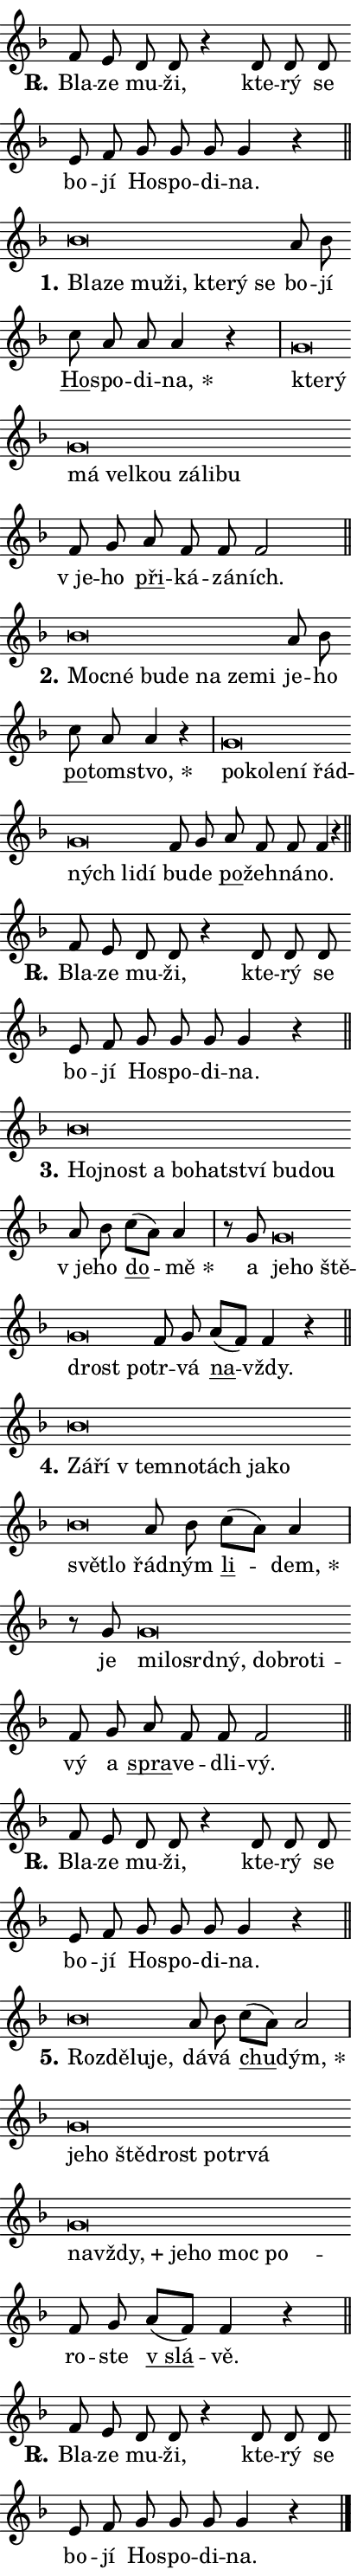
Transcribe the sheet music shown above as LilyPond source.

\version "2.24.0"
\header { tagline = "" }
\paper {
  indent = 0\cm
  top-margin = 0\cm
  right-margin = 0.13\cm % to fit lyric hyphens
  bottom-margin = 0\cm
  left-margin = 0\cm
  paper-width = 7\cm
  page-breaking = #ly:one-page-breaking
  system-system-spacing.basic-distance = #11
  score-system-spacing.basic-distance = #11
  ragged-last = ##f
}


%% Author: Thomas Morley
%% https://lists.gnu.org/archive/html/lilypond-user/2020-05/msg00002.html
#(define (line-position grob)
"Returns position of @var[grob} in current system:
   @code{'start}, if at first time-step
   @code{'end}, if at last time-step
   @code{'middle} otherwise
"
  (let* ((col (ly:item-get-column grob))
         (ln (ly:grob-object col 'left-neighbor))
         (rn (ly:grob-object col 'right-neighbor))
         (col-to-check-left (if (ly:grob? ln) ln col))
         (col-to-check-right (if (ly:grob? rn) rn col))
         (break-dir-left
           (and
             (ly:grob-property col-to-check-left 'non-musical #f)
             (ly:item-break-dir col-to-check-left)))
         (break-dir-right
           (and
             (ly:grob-property col-to-check-right 'non-musical #f)
             (ly:item-break-dir col-to-check-right))))
        (cond ((eqv? 1 break-dir-left) 'start)
              ((eqv? -1 break-dir-right) 'end)
              (else 'middle))))

#(define (tranparent-at-line-position vctor)
  (lambda (grob)
  "Relying on @code{line-position} select the relevant enry from @var{vctor}.
Used to determine transparency,"
    (case (line-position grob)
      ((end) (not (vector-ref vctor 0)))
      ((middle) (not (vector-ref vctor 1)))
      ((start) (not (vector-ref vctor 2))))))

noteHeadBreakVisibility =
#(define-music-function (break-visibility)(vector?)
"Makes @code{NoteHead}s transparent relying on @var{break-visibility}"
#{
  \override NoteHead.transparent =
    #(tranparent-at-line-position break-visibility)
#})

#(define delete-ledgers-for-transparent-note-heads
  (lambda (grob)
    "Reads whether a @code{NoteHead} is transparent.
If so this @code{NoteHead} is removed from @code{'note-heads} from
@var{grob}, which is supposed to be @code{LedgerLineSpanner}.
As a result ledgers are not printed for this @code{NoteHead}"
    (let* ((nhds-array (ly:grob-object grob 'note-heads))
           (nhds-list
             (if (ly:grob-array? nhds-array)
                 (ly:grob-array->list nhds-array)
                 '()))
           ;; Relies on the transparent-property being done before
           ;; Staff.LedgerLineSpanner.after-line-breaking is executed.
           ;; This is fragile ...
           (to-keep
             (remove
               (lambda (nhd)
                 (ly:grob-property nhd 'transparent #f))
               nhds-list)))
      ;; TODO find a better method to iterate over grob-arrays, similiar
      ;; to filter/remove etc for lists
      ;; For now rebuilt from scratch
      (set! (ly:grob-object grob 'note-heads)  '())
      (for-each
        (lambda (nhd)
          (ly:pointer-group-interface::add-grob grob 'note-heads nhd))
        to-keep))))

squashNotes = {
  \override NoteHead.X-extent = #'(-0.2 . 0.2)
  \override NoteHead.Y-extent = #'(-0.75 . 0)
  \override NoteHead.stencil =
    #(lambda (grob)
       (let ((pos (ly:grob-property grob 'staff-position)))
         (begin
           (if (< pos -7) (display "ERROR: Lower brevis then expected\n") (display "OK: Expected brevis position\n"))
           (if (<= pos -6) ly:text-interface::print ly:note-head::print))))
}
unSquashNotes = {
  \revert NoteHead.X-extent
  \revert NoteHead.Y-extent
  \revert NoteHead.stencil
}

hideNotes = \noteHeadBreakVisibility #begin-of-line-visible
unHideNotes = \noteHeadBreakVisibility #all-visible

% work-around for resetting accidentals
% https://lilypond.org/doc/v2.23/Documentation/notation/displaying-rhythms#unmetered-music
cadenzaMeasure = {
  \cadenzaOff
  \partial 1024 s1024
  \cadenzaOn
}

#(define-markup-command (accent layout props text) (markup?)
  "Underline accented syllable"
  (interpret-markup layout props
    #{\markup \override #'(offset . 4.3) \underline { #text }#}))

responsum = \markup \concat {
  "R" \hspace #-1.05 \path #0.1 #'((moveto 0 0.07) (lineto 0.9 0.8)) \hspace #0.05 "."
}

spaceSize = #0.6828661417322834 % exact space size for TeX Gyre Schola

\layout {
  \context {
    \Staff
    \remove "Time_signature_engraver"
    \override LedgerLineSpanner.after-line-breaking = #delete-ledgers-for-transparent-note-heads
  }
  \context {
    \Lyrics {
      \override LyricSpace.minimum-distance = \spaceSize
      \override LyricText.font-name = #"TeX Gyre Schola"
      \override LyricText.font-size = 1
      \override StanzaNumber.font-name = #"TeX Gyre Schola Bold"
      \override StanzaNumber.font-size = 1
    }
  }
  \context {
    \Score 
    \override NoteHead.text =
      #(lambda (grob) 
        (let ((pos (ly:grob-property grob 'staff-position)))
          #{\markup {
            \combine
              \halign #-0.55 \raise #(if (= pos -6) 0 0.5) \override #'(thickness . 2) \draw-line #'(3.2 . 0)
              \musicglyph "noteheads.sM1"
          }#}))
  }
}

% magnetic-lyrics.ily
%
%   written by
%     Jean Abou Samra <jean@abou-samra.fr>
%     Werner Lemberg <wl@gnu.org>
%
%   adapted by
%     Jiri Hon <jiri.hon@gmail.com>
%
% Version 2022-Apr-15

% https://www.mail-archive.com/lilypond-user@gnu.org/msg149350.html

#(define (Left_hyphen_pointer_engraver context)
   "Collect syllable-hyphen-syllable occurrences in lyrics and store
them in properties.  This engraver only looks to the left.  For
example, if the lyrics input is @code{foo -- bar}, it does the
following.

@itemize @bullet
@item
Set the @code{text} property of the @code{LyricHyphen} grob between
@q{foo} and @q{bar} to @code{foo}.

@item
Set the @code{left-hyphen} property of the @code{LyricText} grob with
text @q{foo} to the @code{LyricHyphen} grob between @q{foo} and
@q{bar}.
@end itemize

Use this auxiliary engraver in combination with the
@code{lyric-@/text::@/apply-@/magnetic-@/offset!} hook."
   (let ((hyphen #f)
         (text #f))
     (make-engraver
      (acknowledgers
       ((lyric-syllable-interface engraver grob source-engraver)
        (set! text grob)))
      (end-acknowledgers
       ((lyric-hyphen-interface engraver grob source-engraver)
        ;(when (not (grob::has-interface grob 'lyric-space-interface))
          (set! hyphen grob)));)
      ((stop-translation-timestep engraver)
       (when (and text hyphen)
         (ly:grob-set-object! text 'left-hyphen hyphen))
       (set! text #f)
       (set! hyphen #f)))))

#(define (lyric-text::apply-magnetic-offset! grob)
   "If the space between two syllables is less than the value in
property @code{LyricText@/.details@/.squash-threshold}, move the right
syllable to the left so that it gets concatenated with the left
syllable.

Use this function as a hook for
@code{LyricText@/.after-@/line-@/breaking} if the
@code{Left_@/hyphen_@/pointer_@/engraver} is active."
   (let ((hyphen (ly:grob-object grob 'left-hyphen #f)))
     (when hyphen
       (let ((left-text (ly:spanner-bound hyphen LEFT)))
         (when (grob::has-interface left-text 'lyric-syllable-interface)
           (let* ((common (ly:grob-common-refpoint grob left-text X))
                  (this-x-ext (ly:grob-extent grob common X))
                  (left-x-ext
                   (begin
                     ;; Trigger magnetism for left-text.
                     (ly:grob-property left-text 'after-line-breaking)
                     (ly:grob-extent left-text common X)))
                  ;; `delta` is the gap width between two syllables.
                  (delta (- (interval-start this-x-ext)
                            (interval-end left-x-ext)))
                  (details (ly:grob-property grob 'details))
                  (threshold (assoc-get 'squash-threshold details 0.2)))
             (when (< delta threshold)
               (let* (;; We have to manipulate the input text so that
                      ;; ligatures crossing syllable boundaries are not
                      ;; disabled.  For languages based on the Latin
                      ;; script this is essentially a beautification.
                      ;; However, for non-Western scripts it can be a
                      ;; necessity.
                      (lt (ly:grob-property left-text 'text))
                      (rt (ly:grob-property grob 'text))
                      (is-space (grob::has-interface hyphen 'lyric-space-interface))
                      (space (if is-space " " ""))
                      (extra-delta (if is-space spaceSize 0))
                      ;; Append new syllable.
                      (ltrt-space (if (and (string? lt) (string? rt))
                                (string-append lt space rt)
                                (make-concat-markup (list lt space rt))))
                      ;; Right-align `ltrt` to the right side.
                      (ltrt-space-markup (grob-interpret-markup
                               grob
                               (make-translate-markup
                                (cons (interval-length this-x-ext) 0)
                                (make-right-align-markup ltrt-space)))))
                 (begin
                   ;; Don't print `left-text`.
                   (ly:grob-set-property! left-text 'stencil #f)
                   ;; Set text and stencil (which holds all collected
                   ;; syllables so far) and shift it to the left.
                   (ly:grob-set-property! grob 'text ltrt-space)
                   (ly:grob-set-property! grob 'stencil ltrt-space-markup)
                   (ly:grob-translate-axis! grob (- (- delta extra-delta)) X))))))))))


#(define (lyric-hyphen::displace-bounds-first grob)
   ;; Make very sure this callback isn't triggered too early.
   (let ((left (ly:spanner-bound grob LEFT))
         (right (ly:spanner-bound grob RIGHT)))
     (ly:grob-property left 'after-line-breaking)
     (ly:grob-property right 'after-line-breaking)
     (ly:lyric-hyphen::print grob)))

squashThreshold = #0.4

\layout {
  \context {
    \Lyrics
    \consists #Left_hyphen_pointer_engraver
    \override LyricText.after-line-breaking =
      #lyric-text::apply-magnetic-offset!
    \override LyricHyphen.stencil = #lyric-hyphen::displace-bounds-first
    \override LyricText.details.squash-threshold = \squashThreshold
    \override LyricHyphen.minimum-distance = 0
    \override LyricHyphen.minimum-length = \squashThreshold
  }
}

squashText = \override LyricText.details.squash-threshold = 9999
unSquashText = \override LyricText.details.squash-threshold = \squashThreshold

leftText = \override LyricText.self-alignment-X = #LEFT
unLeftText = \revert LyricText.self-alignment-X

starOffset = #(lambda (grob) 
                (let ((x_offset (ly:self-alignment-interface::aligned-on-x-parent grob)))
                  (if (= x_offset 0) 0 (+ x_offset 1.2))))

star = #(define-music-function (syllable)(string?)
"Append star separator at the end of a syllable"
#{
  \once \override LyricText.X-offset = #starOffset
  \lyricmode { \markup {
    #syllable
    \override #'((font-name . "TeX Gyre Schola Bold")) \hspace #0.2 \lower #0.65 \larger "*"
  } }
#})

starAccent = #(define-music-function (syllable)(string?)
"Append star separator at the end of a syllable and make accent"
#{
  \once \override LyricText.X-offset = #starOffset
  \lyricmode { \markup {
    \accent #syllable
    \override #'((font-name . "TeX Gyre Schola Bold")) \hspace #0.2 \lower #0.65 \larger "*"
  } }
#})

breath = #(define-music-function (syllable)(string?)
"Append breathing indicator at the end of a syllable"
#{
  \lyricmode { \markup { #syllable "+" } }
#})

optionalBreath = #(define-music-function (syllable)(string?)
"Append optional breathing indicator at the end of a syllable"
#{
  \lyricmode { \markup { #syllable "(+)" } }
#})


\score {
    <<
        \new Voice = "melody" { \cadenzaOn \key f \major \relative { f'8 e d d r4 \bar "" d8 d d \bar "" e f \bar "" g g g g4 r \cadenzaMeasure \bar "||" \break } }
        \new Lyrics \lyricsto "melody" { \lyricmode { \set stanza = \responsum
Bla -- ze mu -- ži, kte -- rý se bo -- jí Ho -- spo -- di -- na. } }
    >>
    \layout {}
}

\score {
    <<
        \new Voice = "melody" { \cadenzaOn \key f \major \relative { \squashNotes bes'\breve*1/16 \hideNotes \breve*1/16 \bar "" \breve*1/16 \bar "" \breve*1/16 \bar "" \breve*1/16 \bar "" \breve*1/16 \breve*1/16 \bar "" \unHideNotes \unSquashNotes a8 bes \bar "" c a a a4 r \cadenzaMeasure \bar "|" \squashNotes g\breve*1/16 \hideNotes \breve*1/16 \bar "" \breve*1/16 \bar "" \breve*1/16 \bar "" \breve*1/16 \bar "" \breve*1/16 \bar "" \breve*1/16 \breve*1/16 \bar "" \unHideNotes \unSquashNotes f8 g \bar "" a f f f2 \cadenzaMeasure \bar "||" \break } }
        \new Lyrics \lyricsto "melody" { \lyricmode { \set stanza = "1."
\leftText Bla -- \squashText ze mu -- ži, kte -- rý se \unLeftText \unSquashText bo -- jí \markup \accent Ho -- spo -- di -- \star na, \leftText kte -- \squashText rý má vel -- kou zá -- li -- bu \unLeftText \unSquashText "v je" -- ho \markup \accent při -- ká -- zá -- ních. } }
    >>
    \layout {}
}

\score {
    <<
        \new Voice = "melody" { \cadenzaOn \key f \major \relative { \squashNotes bes'\breve*1/16 \hideNotes \breve*1/16 \bar "" \breve*1/16 \bar "" \breve*1/16 \bar "" \breve*1/16 \bar "" \breve*1/16 \breve*1/16 \bar "" \unHideNotes \unSquashNotes a8 bes \bar "" c a a4 r \cadenzaMeasure \bar "|" \squashNotes g\breve*1/16 \hideNotes \breve*1/16 \bar "" \breve*1/16 \bar "" \breve*1/16 \bar "" \breve*1/16 \bar "" \breve*1/16 \bar "" \breve*1/16 \breve*1/16 \bar "" \unHideNotes \unSquashNotes f8 g \bar "" a f f f4 r \cadenzaMeasure \bar "||" \break } }
        \new Lyrics \lyricsto "melody" { \lyricmode { \set stanza = "2."
\leftText Moc -- \squashText né bu -- de na ze -- mi \unLeftText \unSquashText je -- ho \markup \accent po -- tom -- \star stvo, \leftText po -- \squashText ko -- le -- ní řád -- ných li -- dí \unLeftText \unSquashText bu -- de \markup \accent po -- žeh -- ná -- no. } }
    >>
    \layout {}
}

\score {
    <<
        \new Voice = "melody" { \cadenzaOn \key f \major \relative { f'8 e d d r4 \bar "" d8 d d \bar "" e f \bar "" g g g g4 r \cadenzaMeasure \bar "||" \break } }
        \new Lyrics \lyricsto "melody" { \lyricmode { \set stanza = \responsum
Bla -- ze mu -- ži, kte -- rý se bo -- jí Ho -- spo -- di -- na. } }
    >>
    \layout {}
}

\score {
    <<
        \new Voice = "melody" { \cadenzaOn \key f \major \relative { \squashNotes bes'\breve*1/16 \hideNotes \breve*1/16 \bar "" \breve*1/16 \bar "" \breve*1/16 \bar "" \breve*1/16 \bar "" \breve*1/16 \bar "" \breve*1/16 \breve*1/16 \bar "" \unHideNotes \unSquashNotes a8 bes \bar "" c[( a)] a4 \cadenzaMeasure \bar "|" r8 g8 \squashNotes g\breve*1/16 \hideNotes \breve*1/16 \bar "" \breve*1/16 \bar "" \breve*1/16 \breve*1/16 \bar "" \unHideNotes \unSquashNotes f8 g \bar "" a[( f)] f4 r \cadenzaMeasure \bar "||" \break } }
        \new Lyrics \lyricsto "melody" { \lyricmode { \set stanza = "3."
\leftText Hoj -- \squashText nost a bo -- hat -- ství bu -- dou \unLeftText \unSquashText "v je" -- ho \markup \accent do -- \star mě a \leftText je -- \squashText ho ště -- drost po -- \unLeftText \unSquashText tr -- vá \markup \accent na -- vždy. } }
    >>
    \layout {}
}

\score {
    <<
        \new Voice = "melody" { \cadenzaOn \key f \major \relative { \squashNotes bes'\breve*1/16 \hideNotes \breve*1/16 \bar "" \breve*1/16 \bar "" \breve*1/16 \bar "" \breve*1/16 \bar "" \breve*1/16 \bar "" \breve*1/16 \bar "" \breve*1/16 \breve*1/16 \bar "" \unHideNotes \unSquashNotes a8 bes \bar "" c[( a)] a4 \cadenzaMeasure \bar "|" r8 g8 \squashNotes g\breve*1/16 \hideNotes \breve*1/16 \bar "" \breve*1/16 \bar "" \breve*1/16 \bar "" \breve*1/16 \bar "" \breve*1/16 \breve*1/16 \bar "" \unHideNotes \unSquashNotes f8 g \bar "" a f f f2 \cadenzaMeasure \bar "||" \break } }
        \new Lyrics \lyricsto "melody" { \lyricmode { \set stanza = "4."
\leftText Zá -- \squashText ří "v tem" -- no -- tách ja -- ko svět -- lo \unLeftText \unSquashText řád -- ným \markup \accent li -- \star dem, je \leftText mi -- \squashText lo -- srd -- ný, dob -- ro -- ti -- \unLeftText \unSquashText vý a \markup \accent spra -- ve -- dli -- vý. } }
    >>
    \layout {}
}

\score {
    <<
        \new Voice = "melody" { \cadenzaOn \key f \major \relative { f'8 e d d r4 \bar "" d8 d d \bar "" e f \bar "" g g g g4 r \cadenzaMeasure \bar "||" \break } }
        \new Lyrics \lyricsto "melody" { \lyricmode { \set stanza = \responsum
Bla -- ze mu -- ži, kte -- rý se bo -- jí Ho -- spo -- di -- na. } }
    >>
    \layout {}
}

\score {
    <<
        \new Voice = "melody" { \cadenzaOn \key f \major \relative { \squashNotes bes'\breve*1/16 \hideNotes \breve*1/16 \bar "" \breve*1/16 \breve*1/16 \bar "" \unHideNotes \unSquashNotes a8 bes \bar "" c[( a)] a2 \cadenzaMeasure \bar "|" \squashNotes g\breve*1/16 \hideNotes \breve*1/16 \bar "" \breve*1/16 \bar "" \breve*1/16 \bar "" \breve*1/16 \bar "" \breve*1/16 \bar "" \breve*1/16 \bar "" \breve*1/16 \bar "" \breve*1/16 \bar "" \breve*1/16 \bar "" \breve*1/16 \bar "" \breve*1/16 \breve*1/16 \bar "" \unHideNotes \unSquashNotes f8 g \bar "" a[( f)] f4 r \cadenzaMeasure \bar "||" \break } }
        \new Lyrics \lyricsto "melody" { \lyricmode { \set stanza = "5."
\leftText Roz -- \squashText dě -- lu -- je, \unLeftText \unSquashText dá -- vá \markup \accent chu -- \star dým, \leftText je -- \squashText ho ště -- drost po -- tr -- vá na -- \breath "vždy," je -- ho moc po -- \unLeftText \unSquashText ro -- ste \markup \accent "v slá" -- vě. } }
    >>
    \layout {}
}

\score {
    <<
        \new Voice = "melody" { \cadenzaOn \key f \major \relative { f'8 e d d r4 \bar "" d8 d d \bar "" e f \bar "" g g g g4 r \cadenzaMeasure \bar "||" \break } \bar "|." }
        \new Lyrics \lyricsto "melody" { \lyricmode { \set stanza = \responsum
Bla -- ze mu -- ži, kte -- rý se bo -- jí Ho -- spo -- di -- na. } }
    >>
    \layout {}
}
